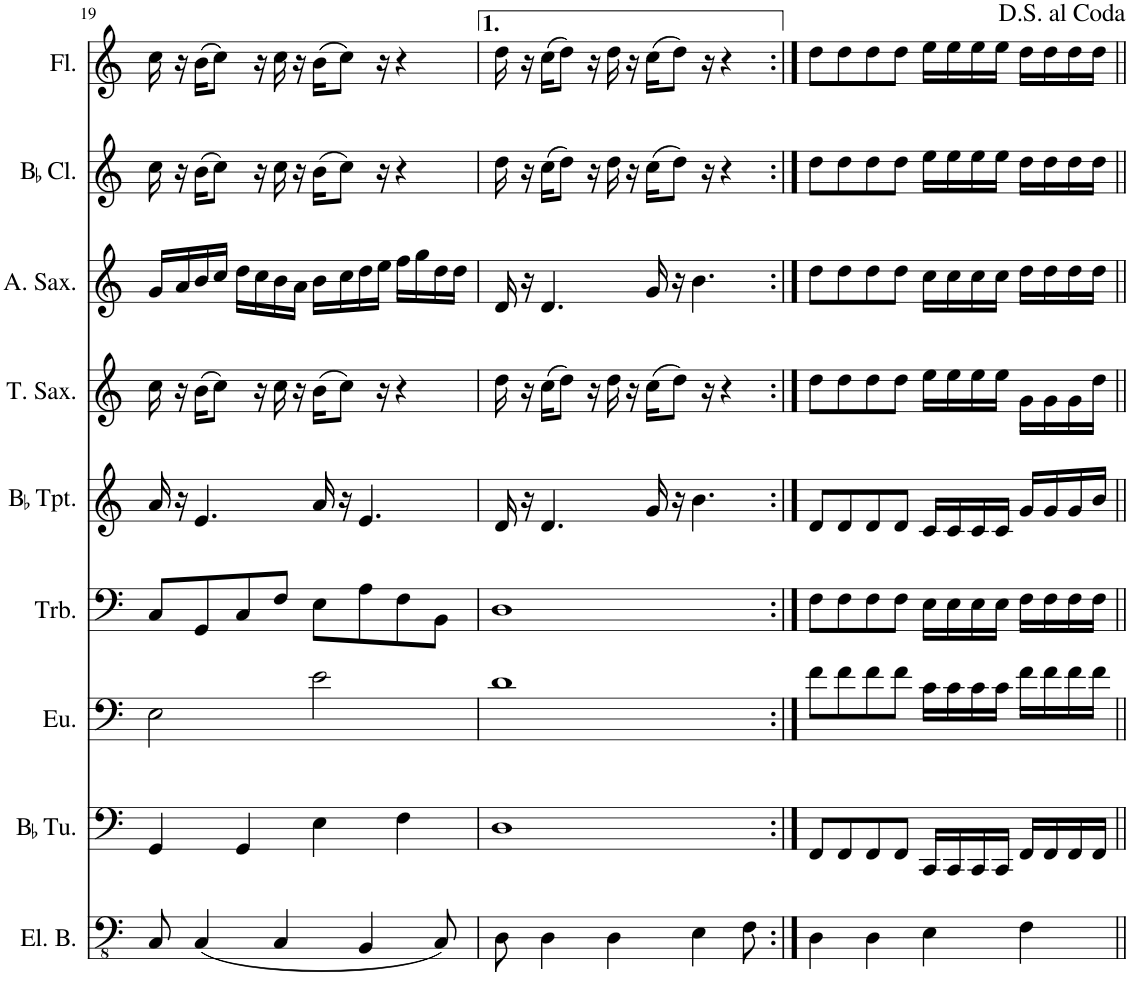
**kern	**kern	**kern	**kern	**kern	**kern	**kern	**kern	**kern
*part9	*part8	*part7	*part6	*part5	*part4	*part3	*part2	*part1
*staff9	*staff8	*staff7	*staff6	*staff5	*staff4	*staff3	*staff2	*staff1
*I"Electric Bass	*I"BaccidentalFlat Tuba	*I"Euphonium	*I"Trombone	*I"BaccidentalFlat Trumpet	*I"Tenor Saxophone	*I"Alto Saxophone	*I"BaccidentalFlat Clarinet	*I"Flute
*I'El. B.	*I'BaccidentalFlat Tu.	*I'Eu.	*I'Trb.	*I'BaccidentalFlat Tpt.	*I'T. Sax.	*I'A. Sax.	*I'BaccidentalFlat Cl.	*I'Fl.
!!LO:PB:g=z
*clefFv4	*clefF4	*clefF4	*clefF4	*clefG2	*clefG2	*clefG2	*clefG2	*clefG2
*	*	*	*	*ITrd1c2	*ITrd8c14	*ITrd5c9	*ITrd1c2	*
*k[]	*k[]	*k[]	*k[]	*k[]	*k[]	*k[]	*k[]	*k[]
*M4/4	*M4/4	*M4/4	*M4/4	*M4/4	*M4/4	*M4/4	*M4/4	*M4/4
=19	=19	=19	=19	=19	=19	=19	=19	=19
8CC/	4GG/	2E\	8C/L	16a/	16cc\	16g/LL	16cc\	16cc\
.	.	.	.	16r	16r	16a/	16r	16r
(4CC/	.	.	8GG/	4.e/	(16b\KL	16b/	(16b\KL	(16b\KL
.	.	.	.	.	8cc\J)	16cc/JJ	8cc\J)	8cc\J)
.	4GG/	.	8C/	.	.	16dd\LL	.	.
.	.	.	.	.	16r	16cc\	16r	16r
4CC/	.	.	8F/J	.	16cc\	16b\	16cc\	16cc\
.	.	.	.	.	16r	16a\JJ	16r	16r
.	4E\	2e\	8E\L	16a/	(16b\KL	16b\LL	(16b\KL	(16b\KL
.	.	.	.	16r	8cc\J)	16cc\	8cc\J)	8cc\J)
4BBB/	.	.	8A\	4.e/	.	16dd\	.	.
.	.	.	.	.	16r	16ee\JJ	16r	16r
.	4F\	.	8F\	.	4r	16ff\LL	4r	4r
.	.	.	.	.	.	16gg\	.	.
8CC/)	.	.	8BB\J	.	.	16dd\	.	.
.	.	.	.	.	.	16dd\JJ	.	.
=20	=20	=20	=20	=20	=20	=20	=20	=20
8DD\	1D	1d	1D	16d/	16dd\	16d/	16dd\	16dd\
.	.	.	.	16r	16r	16r	16r	16r
4DD\	.	.	.	4.d/	(16cc\KL	4.d/	(16cc\KL	(16cc\KL
.	.	.	.	.	8dd\J)	.	8dd\J)	8dd\J)
.	.	.	.	.	16r	.	16r	16r
4DD\	.	.	.	.	16dd\	.	16dd\	16dd\
.	.	.	.	.	16r	.	16r	16r
.	.	.	.	16g/	(16cc\KL	16g/	(16cc\KL	(16cc\KL
.	.	.	.	16r	8dd\J)	16r	8dd\J)	8dd\J)
4EE\	.	.	.	4.b\	.	4.b\	.	.
.	.	.	.	.	16r	.	16r	16r
.	.	.	.	.	4r	.	4r	4r
8FF\	.	.	.	.	.	.	.	.
=21:|!	=21:|!	=21:|!	=21:|!	=21:|!	=21:|!	=21:|!	=21:|!	=21:|!
4DD\	8FF/L	8f\L	8F\L	8d/L	8dd\L	8dd\L	8dd\L	8dd\L
.	8FF/	8f\	8F\	8d/	8dd\	8dd\	8dd\	8dd\
4DD\	8FF/	8f\	8F\	8d/	8dd\	8dd\	8dd\	8dd\
.	8FF/J	8f\J	8F\J	8d/J	8dd\J	8dd\J	8dd\J	8dd\J
4EE\	16CC/LL	16c\LL	16E\LL	16c/LL	16ee\LL	16cc\LL	16ee\LL	16ee\LL
.	16CC/	16c\	16E\	16c/	16ee\	16cc\	16ee\	16ee\
.	16CC/	16c\	16E\	16c/	16ee\	16cc\	16ee\	16ee\
.	16CC/JJ	16c\JJ	16E\JJ	16c/JJ	16ee\JJ	16cc\JJ	16ee\JJ	16ee\JJ
4FF\	16FF/LL	16f\LL	16F\LL	16g/LL	16g\LL	16dd\LL	16dd\LL	16dd\LL
.	16FF/	16f\	16F\	16g/	16g\	16dd\	16dd\	16dd\
.	16FF/	16f\	16F\	16g/	16g\	16dd\	16dd\	16dd\
.	16FF/JJ	16f\JJ	16F\JJ	16b/JJ	16dd\JJ	16dd\JJ	16dd\JJ	16dd\JJ
=||	=||	=||	=||	=||	=||	=||	=||	=||
*-	*-	*-	*-	*-	*-	*-	*-	*-
